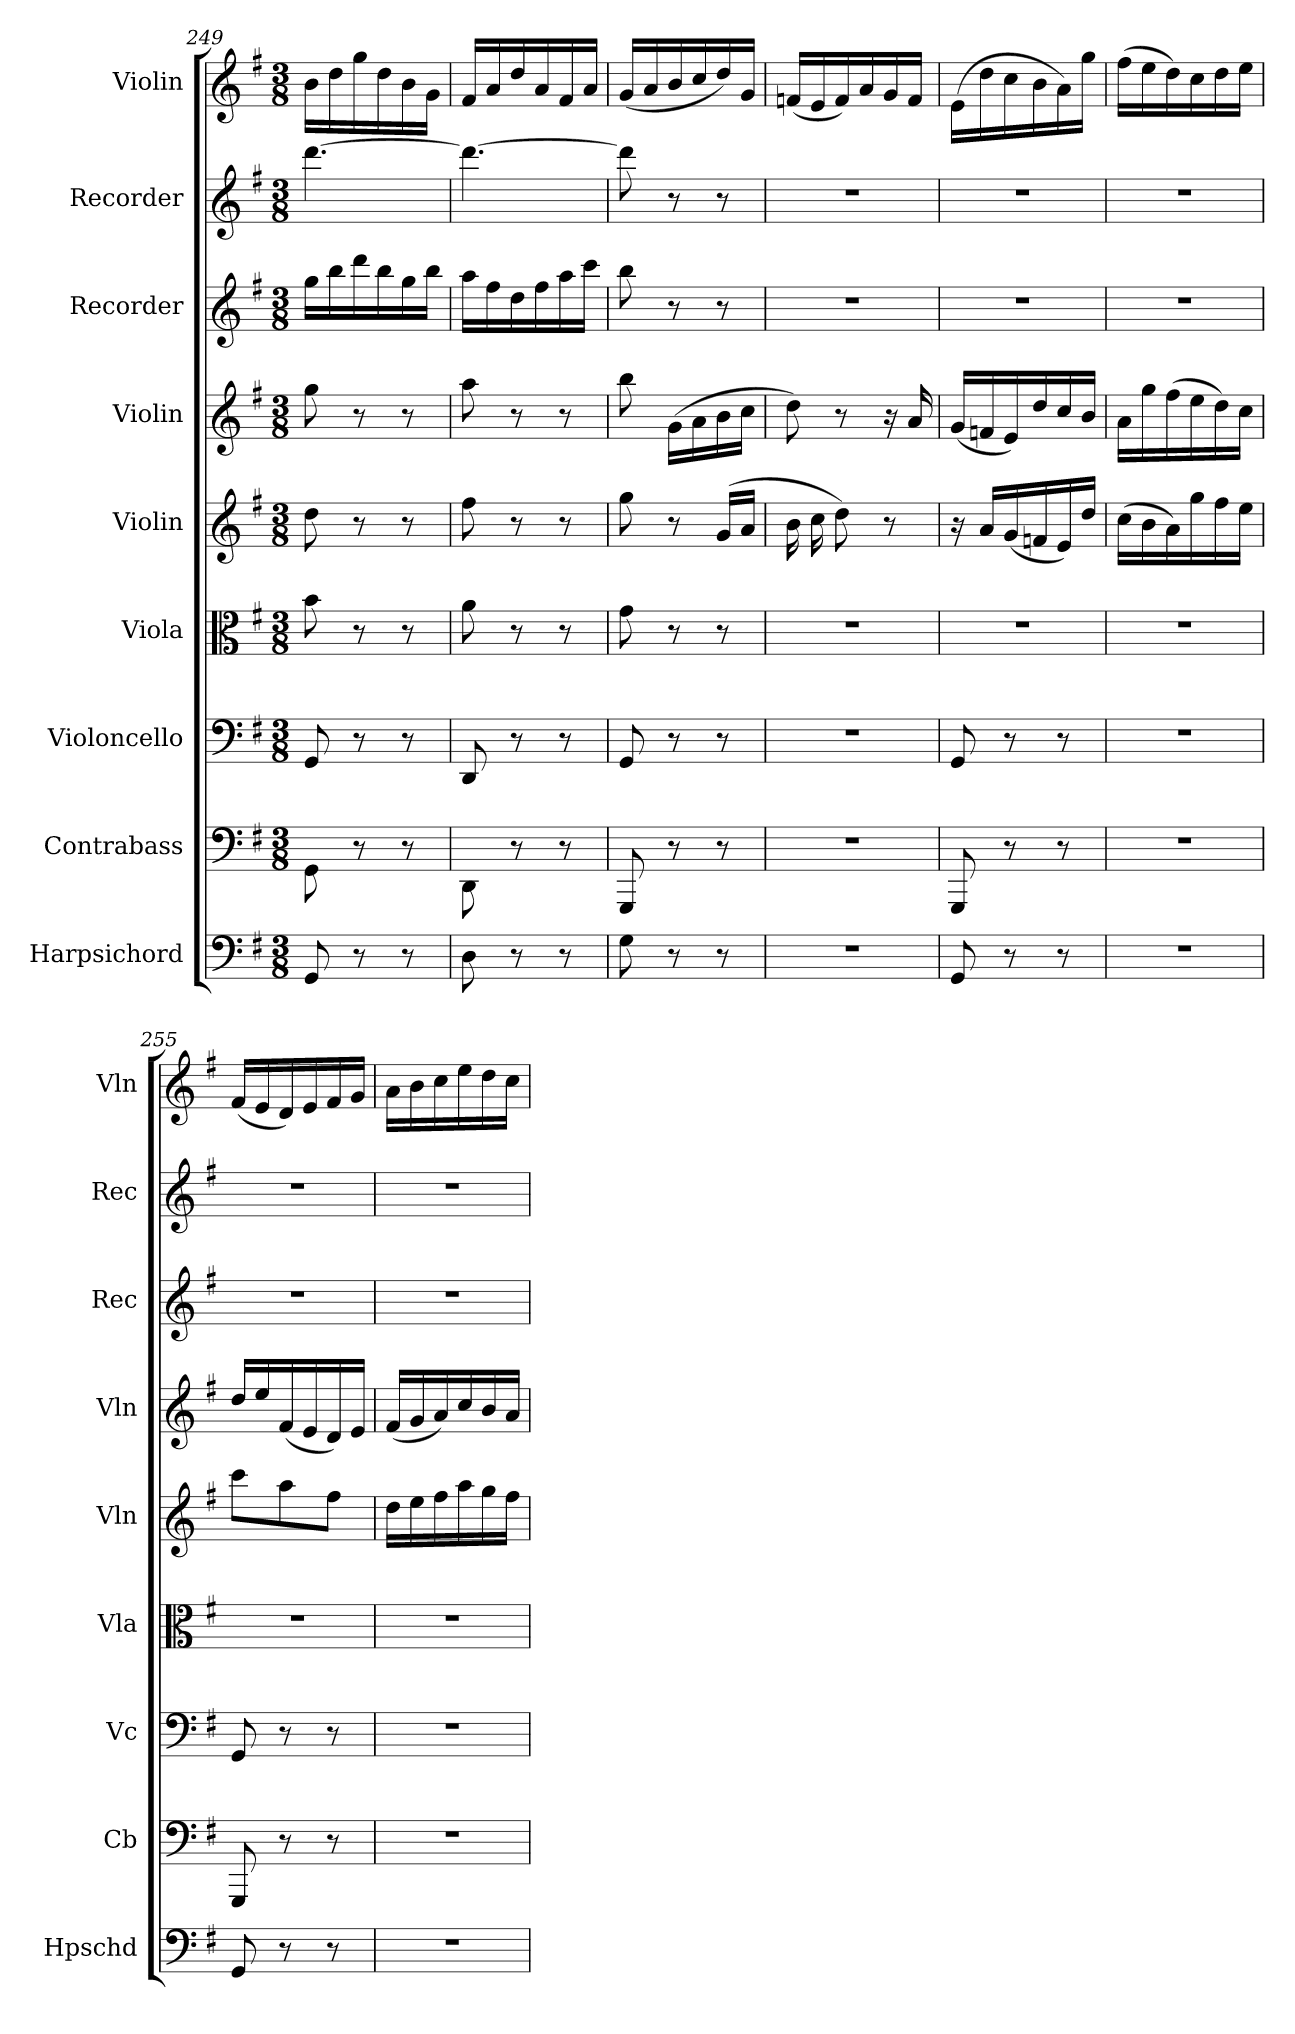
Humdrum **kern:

**kern	**kern	**kern	**kern	**kern	**kern	**kern	**kern	**kern
*part9	*part8	*part7	*part6	*part5	*part4	*part3	*part2	*part1
*staff9	*staff8	*staff7	*staff6	*staff5	*staff4	*staff3	*staff2	*staff1
*I"Harpsichord	*I"Contrabass	*I"Violoncello	*I"Viola	*I"Violin	*I"Violin	*I"Recorder	*I"Recorder	*I"Violin
*I'Hpschd	*I'Cb	*I'Vc	*I'Vla	*I'Vln	*I'Vln	*I'Rec	*I'Rec	*I'Vln
*clefF4	*clefF4	*clefF4	*clefC3	*clefG2	*clefG2	*clefG2	*clefG2	*clefG2
*	*ITrd7c12	*	*	*	*	*	*	*
*k[f#]	*k[f#]	*k[f#]	*k[f#]	*k[f#]	*k[f#]	*k[f#]	*k[f#]	*k[f#]
*G:	*G:	*G:	*G:	*G:	*G:	*G:	*G:	*G:
*M3/8	*M3/8	*M3/8	*M3/8	*M3/8	*M3/8	*M3/8	*M3/8	*M3/8
=249	=249	=249	=249	=249	=249	=249	=249	=249
8GG/	8GGG\	8GG/	8b\	8dd\	8gg\	16gg\LL	[4.ddd\	16b\LL
.	.	.	.	.	.	16bb\	.	16dd\
8r	8r	8r	8r	8r	8r	16ddd\	.	16gg\
.	.	.	.	.	.	16bb\	.	16dd\
8r	8r	8r	8r	8r	8r	16gg\	.	16b\
.	.	.	.	.	.	16bb\JJ	.	16g\JJ
=250	=250	=250	=250	=250	=250	=250	=250	=250
8D\	8DDD\	8DD/	8a\	8ff#\	8aa\	16aa\LL	4.ddd\_	16f#/LL
.	.	.	.	.	.	16ff#\	.	16a/
8r	8r	8r	8r	8r	8r	16dd\	.	16dd/
.	.	.	.	.	.	16ff#\	.	16a/
8r	8r	8r	8r	8r	8r	16aa\	.	16f#/
.	.	.	.	.	.	16ccc\JJ	.	16a/JJ
=251	=251	=251	=251	=251	=251	=251	=251	=251
8G\	8GGGG/	8GG/	8g\	8gg\	8bb\	8bb\	8ddd\]	(16g/LL
.	.	.	.	.	.	.	.	16a/
8r	8r	8r	8r	8r	(16g\LL	8r	8r	16b/
.	.	.	.	.	16a\	.	.	16cc/
8r	8r	8r	8r	(16g/LL	16b\	8r	8r	16dd/)
.	.	.	.	16a/JJ	16cc\JJ	.	.	16g/JJ
=252	=252	=252	=252	=252	=252	=252	=252	=252
4.r	4.r	4.r	4.r	16b\	8dd\)	4.r	4.r	(16fn/LL
.	.	.	.	16cc\	.	.	.	16e/
.	.	.	.	8dd\)	8r	.	.	16f/)
.	.	.	.	.	.	.	.	16a/
.	.	.	.	8r	16r	.	.	16g/
.	.	.	.	.	16a/	.	.	16f/JJ
=253	=253	=253	=253	=253	=253	=253	=253	=253
8GG/	8GGGG/	8GG/	4.r	16r	(16g/LL	4.r	4.r	(16e\LL
.	.	.	.	16a/LL	16fn/	.	.	16dd\
8r	8r	8r	.	(16g/	16e/)	.	.	16cc\
.	.	.	.	16fn/	16dd/	.	.	16b\
8r	8r	8r	.	16e/)	16cc/	.	.	16a\)
.	.	.	.	16dd/JJ	16b/JJ	.	.	16gg\JJ
=254	=254	=254	=254	=254	=254	=254	=254	=254
4.r	4.r	4.r	4.r	(16cc\LL	16a\LL	4.r	4.r	(16ff#\LL
.	.	.	.	16b\	16gg\	.	.	16ee\
.	.	.	.	16a\)	(16ff#\	.	.	16dd\)
.	.	.	.	16gg\	16ee\	.	.	16cc\
.	.	.	.	16ff#\	16dd\)	.	.	16dd\
.	.	.	.	16ee\JJ	16cc\JJ	.	.	16ee\JJ
=255	=255	=255	=255	=255	=255	=255	=255	=255
8GG/	8GGGG/	8GG/	4.r	8ccc\L	16dd/LL	4.r	4.r	(16f#/LL
.	.	.	.	.	16ee/	.	.	16e/
8r	8r	8r	.	8aa\	(16f#/	.	.	16d/)
.	.	.	.	.	16e/	.	.	16e/
8r	8r	8r	.	8ff#\J	16d/)	.	.	16f#/
.	.	.	.	.	16e/JJ	.	.	16g/JJ
=256	=256	=256	=256	=256	=256	=256	=256	=256
4.r	4.r	4.r	4.r	16dd\LL	(16f#/LL	4.r	4.r	16a\LL
.	.	.	.	16ee\	16g/	.	.	16b\
.	.	.	.	16ff#\	16a/)	.	.	16cc\
.	.	.	.	16aa\	16cc/	.	.	16ee\
.	.	.	.	16gg\	16b/	.	.	16dd\
.	.	.	.	16ff#\JJ	16a/JJ	.	.	16cc\JJ
=	=	=	=	=	=	=	=	=
*-	*-	*-	*-	*-	*-	*-	*-	*-
